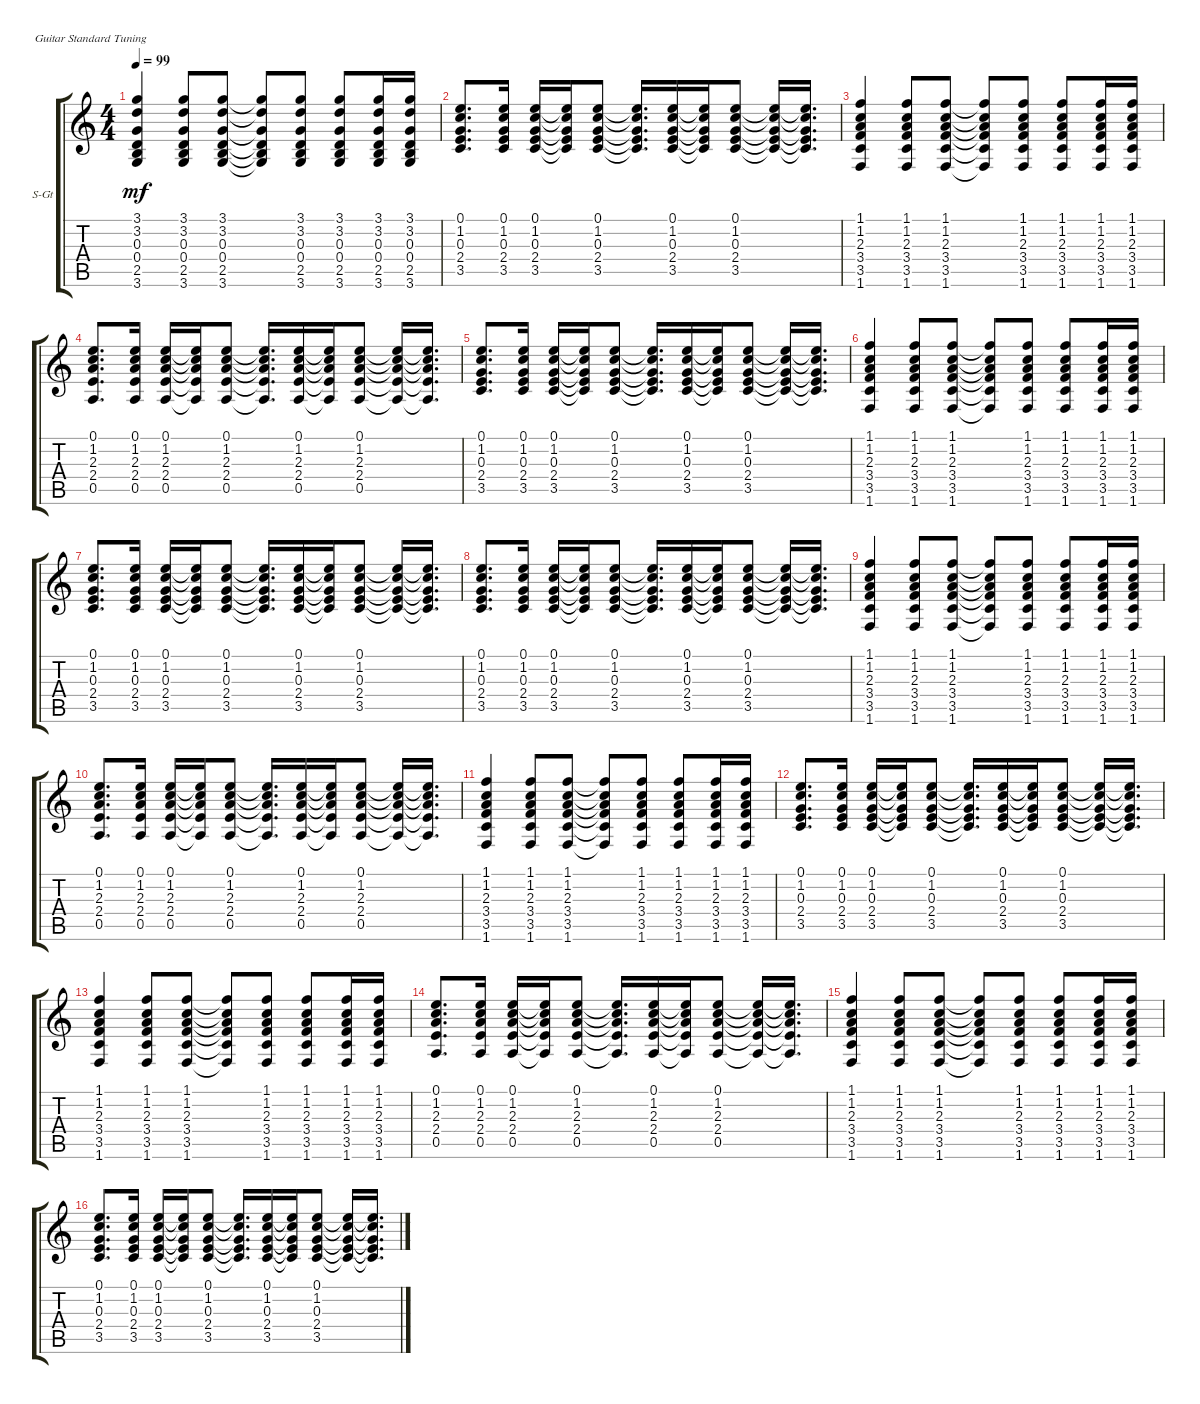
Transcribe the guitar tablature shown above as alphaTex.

\defaultSystemsLayout 4
\bracketExtendMode groupsimilarinstruments
\firstSystemTrackNameOrientation horizontal
\otherSystemsTrackNameOrientation horizontal
\track ("Acoustic Guitar" "S-Gt") {instrument acousticguitarsteel}
\staff {score tabs}
\tuning (E4 B3 G3 D3 A2 E2)
\ts (4 4)
\tempo 99
\clef g2
\ks c
(3.6 2.5 0.4 0.3 3.2 3.1).4{dy mf} (3.6 2.5 0.4 0.3 3.2 3.1).8 (3.6 2.5 0.4 0.3 3.2 3.1).8 (3.6{t} 2.5{t} 0.4{t} 0.3{t} 3.2{t} 3.1{t}).8 (3.6 2.5 0.4 0.3 3.2 3.1).8 (3.6 2.5 0.4 0.3 3.2 3.1).8 (3.6 2.5 0.4 0.3 3.2 3.1).16 (3.6 2.5 0.4 0.3 3.2 3.1).16 |
(3.5 2.4 0.3 1.2 0.1).8{d} (3.5 2.4 0.3 1.2 0.1).16 (3.5 2.4 0.3 1.2 0.1).16 (3.5{t} 2.4{t} 0.3{t} 1.2{t} 0.1{t}).16 (3.5 2.4 0.3 1.2 0.1).8 (3.5{t} 2.4{t} 0.3{t} 1.2{t} 0.1{t}).16{d} (3.5 2.4 0.3 1.2 0.1).16 (3.5{t} 2.4{t} 0.3{t} 1.2{t} 0.1{t}).16 (3.5 2.4 0.3 1.2 0.1).8 (3.5{t} 2.4{t} 0.3{t} 1.2{t} 0.1{t}).16 (3.5{t} 2.4{t} 0.3{t} 1.2{t} 0.1{t}).16{d} |
(1.6 3.5 3.4 2.3 1.2 1.1).4 (1.6 3.5 3.4 2.3 1.2 1.1).8 (1.6 3.5 3.4 2.3 1.2 1.1).8 (1.6{t} 3.5{t} 3.4{t} 2.3{t} 1.2{t} 1.1{t}).8 (1.6 3.5 3.4 2.3 1.2 1.1).8 (1.6 3.5 3.4 2.3 1.2 1.1).8 (1.6 3.5 3.4 2.3 1.2 1.1).16 (1.6 3.5 3.4 2.3 1.2 1.1).16 |
(0.5 2.4 2.3 1.2 0.1).8{d} (0.5 2.4 2.3 1.2 0.1).16 (0.5 2.4 2.3 1.2 0.1).16 (0.5{t} 2.4{t} 2.3{t} 1.2{t} 0.1{t}).16 (0.5 2.4 2.3 1.2 0.1).8 (0.5{t} 2.4{t} 2.3{t} 1.2{t} 0.1{t}).16{d} (0.5 2.4 2.3 1.2 0.1).16 (0.5{t} 2.4{t} 2.3{t} 1.2{t} 0.1{t}).16 (0.5 2.4 2.3 1.2 0.1).8 (0.5{t} 2.4{t} 2.3{t} 1.2{t} 0.1{t}).16 (0.5{t} 2.4{t} 2.3{t} 1.2{t} 0.1{t}).16{d} |
(3.5 2.4 0.3 1.2 0.1).8{d} (3.5 2.4 0.3 1.2 0.1).16 (3.5 2.4 0.3 1.2 0.1).16 (3.5{t} 2.4{t} 0.3{t} 1.2{t} 0.1{t}).16 (3.5 2.4 0.3 1.2 0.1).8 (3.5{t} 2.4{t} 0.3{t} 1.2{t} 0.1{t}).16{d} (3.5 2.4 0.3 1.2 0.1).16 (3.5{t} 2.4{t} 0.3{t} 1.2{t} 0.1{t}).16 (3.5 2.4 0.3 1.2 0.1).8 (3.5{t} 2.4{t} 0.3{t} 1.2{t} 0.1{t}).16 (3.5{t} 2.4{t} 0.3{t} 1.2{t} 0.1{t}).16{d} |
(1.6 3.5 3.4 2.3 1.2 1.1).4 (1.6 3.5 3.4 2.3 1.2 1.1).8 (1.6 3.5 3.4 2.3 1.2 1.1).8 (1.6{t} 3.5{t} 3.4{t} 2.3{t} 1.2{t} 1.1{t}).8 (1.6 3.5 3.4 2.3 1.2 1.1).8 (1.6 3.5 3.4 2.3 1.2 1.1).8 (1.6 3.5 3.4 2.3 1.2 1.1).16 (1.6 3.5 3.4 2.3 1.2 1.1).16 |
(3.5 2.4 0.3 1.2 0.1).8{d} (3.5 2.4 0.3 1.2 0.1).16 (3.5 2.4 0.3 1.2 0.1).16 (3.5{t} 2.4{t} 0.3{t} 1.2{t} 0.1{t}).16 (3.5 2.4 0.3 1.2 0.1).8 (3.5{t} 2.4{t} 0.3{t} 1.2{t} 0.1{t}).16{d} (3.5 2.4 0.3 1.2 0.1).16 (3.5{t} 2.4{t} 0.3{t} 1.2{t} 0.1{t}).16 (3.5 2.4 0.3 1.2 0.1).8 (3.5{t} 2.4{t} 0.3{t} 1.2{t} 0.1{t}).16 (3.5{t} 2.4{t} 0.3{t} 1.2{t} 0.1{t}).16{d} |
(3.5 2.4 0.3 1.2 0.1).8{d} (3.5 2.4 0.3 1.2 0.1).16 (3.5 2.4 0.3 1.2 0.1).16 (3.5{t} 2.4{t} 0.3{t} 1.2{t} 0.1{t}).16 (3.5 2.4 0.3 1.2 0.1).8 (3.5{t} 2.4{t} 0.3{t} 1.2{t} 0.1{t}).16{d} (3.5 2.4 0.3 1.2 0.1).16 (3.5{t} 2.4{t} 0.3{t} 1.2{t} 0.1{t}).16 (3.5 2.4 0.3 1.2 0.1).8 (3.5{t} 2.4{t} 0.3{t} 1.2{t} 0.1{t}).16 (3.5{t} 2.4{t} 0.3{t} 1.2{t} 0.1{t}).16{d} |
(1.6 3.5 3.4 2.3 1.2 1.1).4 (1.6 3.5 3.4 2.3 1.2 1.1).8 (1.6 3.5 3.4 2.3 1.2 1.1).8 (1.6{t} 3.5{t} 3.4{t} 2.3{t} 1.2{t} 1.1{t}).8 (1.6 3.5 3.4 2.3 1.2 1.1).8 (1.6 3.5 3.4 2.3 1.2 1.1).8 (1.6 3.5 3.4 2.3 1.2 1.1).16 (1.6 3.5 3.4 2.3 1.2 1.1).16 |
(0.5 2.4 2.3 1.2 0.1).8{d} (0.5 2.4 2.3 1.2 0.1).16 (0.5 2.4 2.3 1.2 0.1).16 (0.5{t} 2.4{t} 2.3{t} 1.2{t} 0.1{t}).16 (0.5 2.4 2.3 1.2 0.1).8 (0.5{t} 2.4{t} 2.3{t} 1.2{t} 0.1{t}).16{d} (0.5 2.4 2.3 1.2 0.1).16 (0.5{t} 2.4{t} 2.3{t} 1.2{t} 0.1{t}).16 (0.5 2.4 2.3 1.2 0.1).8 (0.5{t} 2.4{t} 2.3{t} 1.2{t} 0.1{t}).16 (0.5{t} 2.4{t} 2.3{t} 1.2{t} 0.1{t}).16{d} |
(1.6 3.5 3.4 2.3 1.2 1.1).4 (1.6 3.5 3.4 2.3 1.2 1.1).8 (1.6 3.5 3.4 2.3 1.2 1.1).8 (1.6{t} 3.5{t} 3.4{t} 2.3{t} 1.2{t} 1.1{t}).8 (1.6 3.5 3.4 2.3 1.2 1.1).8 (1.6 3.5 3.4 2.3 1.2 1.1).8 (1.6 3.5 3.4 2.3 1.2 1.1).16 (1.6 3.5 3.4 2.3 1.2 1.1).16 |
(3.5 2.4 0.3 1.2 0.1).8{d} (3.5 2.4 0.3 1.2 0.1).16 (3.5 2.4 0.3 1.2 0.1).16 (3.5{t} 2.4{t} 0.3{t} 1.2{t} 0.1{t}).16 (3.5 2.4 0.3 1.2 0.1).8 (3.5{t} 2.4{t} 0.3{t} 1.2{t} 0.1{t}).16{d} (3.5 2.4 0.3 1.2 0.1).16 (3.5{t} 2.4{t} 0.3{t} 1.2{t} 0.1{t}).16 (3.5 2.4 0.3 1.2 0.1).8 (3.5{t} 2.4{t} 0.3{t} 1.2{t} 0.1{t}).16 (3.5{t} 2.4{t} 0.3{t} 1.2{t} 0.1{t}).16{d} |
(1.6 3.5 3.4 2.3 1.2 1.1).4 (1.6 3.5 3.4 2.3 1.2 1.1).8 (1.6 3.5 3.4 2.3 1.2 1.1).8 (1.6{t} 3.5{t} 3.4{t} 2.3{t} 1.2{t} 1.1{t}).8 (1.6 3.5 3.4 2.3 1.2 1.1).8 (1.6 3.5 3.4 2.3 1.2 1.1).8 (1.6 3.5 3.4 2.3 1.2 1.1).16 (1.6 3.5 3.4 2.3 1.2 1.1).16 |
(0.5 2.4 2.3 1.2 0.1).8{d} (0.5 2.4 2.3 1.2 0.1).16 (0.5 2.4 2.3 1.2 0.1).16 (0.5{t} 2.4{t} 2.3{t} 1.2{t} 0.1{t}).16 (0.5 2.4 2.3 1.2 0.1).8 (0.5{t} 2.4{t} 2.3{t} 1.2{t} 0.1{t}).16{d} (0.5 2.4 2.3 1.2 0.1).16 (0.5{t} 2.4{t} 2.3{t} 1.2{t} 0.1{t}).16 (0.5 2.4 2.3 1.2 0.1).8 (0.5{t} 2.4{t} 2.3{t} 1.2{t} 0.1{t}).16 (0.5{t} 2.4{t} 2.3{t} 1.2{t} 0.1{t}).16{d} |
(1.6 3.5 3.4 2.3 1.2 1.1).4 (1.6 3.5 3.4 2.3 1.2 1.1).8 (1.6 3.5 3.4 2.3 1.2 1.1).8 (1.6{t} 3.5{t} 3.4{t} 2.3{t} 1.2{t} 1.1{t}).8 (1.6 3.5 3.4 2.3 1.2 1.1).8 (1.6 3.5 3.4 2.3 1.2 1.1).8 (1.6 3.5 3.4 2.3 1.2 1.1).16 (1.6 3.5 3.4 2.3 1.2 1.1).16 |
(3.5 2.4 0.3 1.2 0.1).8{d} (3.5 2.4 0.3 1.2 0.1).16 (3.5 2.4 0.3 1.2 0.1).16 (3.5{t} 2.4{t} 0.3{t} 1.2{t} 0.1{t}).16 (3.5 2.4 0.3 1.2 0.1).8 (3.5{t} 2.4{t} 0.3{t} 1.2{t} 0.1{t}).16{d} (3.5 2.4 0.3 1.2 0.1).16 (3.5{t} 2.4{t} 0.3{t} 1.2{t} 0.1{t}).16 (3.5 2.4 0.3 1.2 0.1).8 (3.5{t} 2.4{t} 0.3{t} 1.2{t} 0.1{t}).16 (3.5{t} 2.4{t} 0.3{t} 1.2{t} 0.1{t}).16{d}
